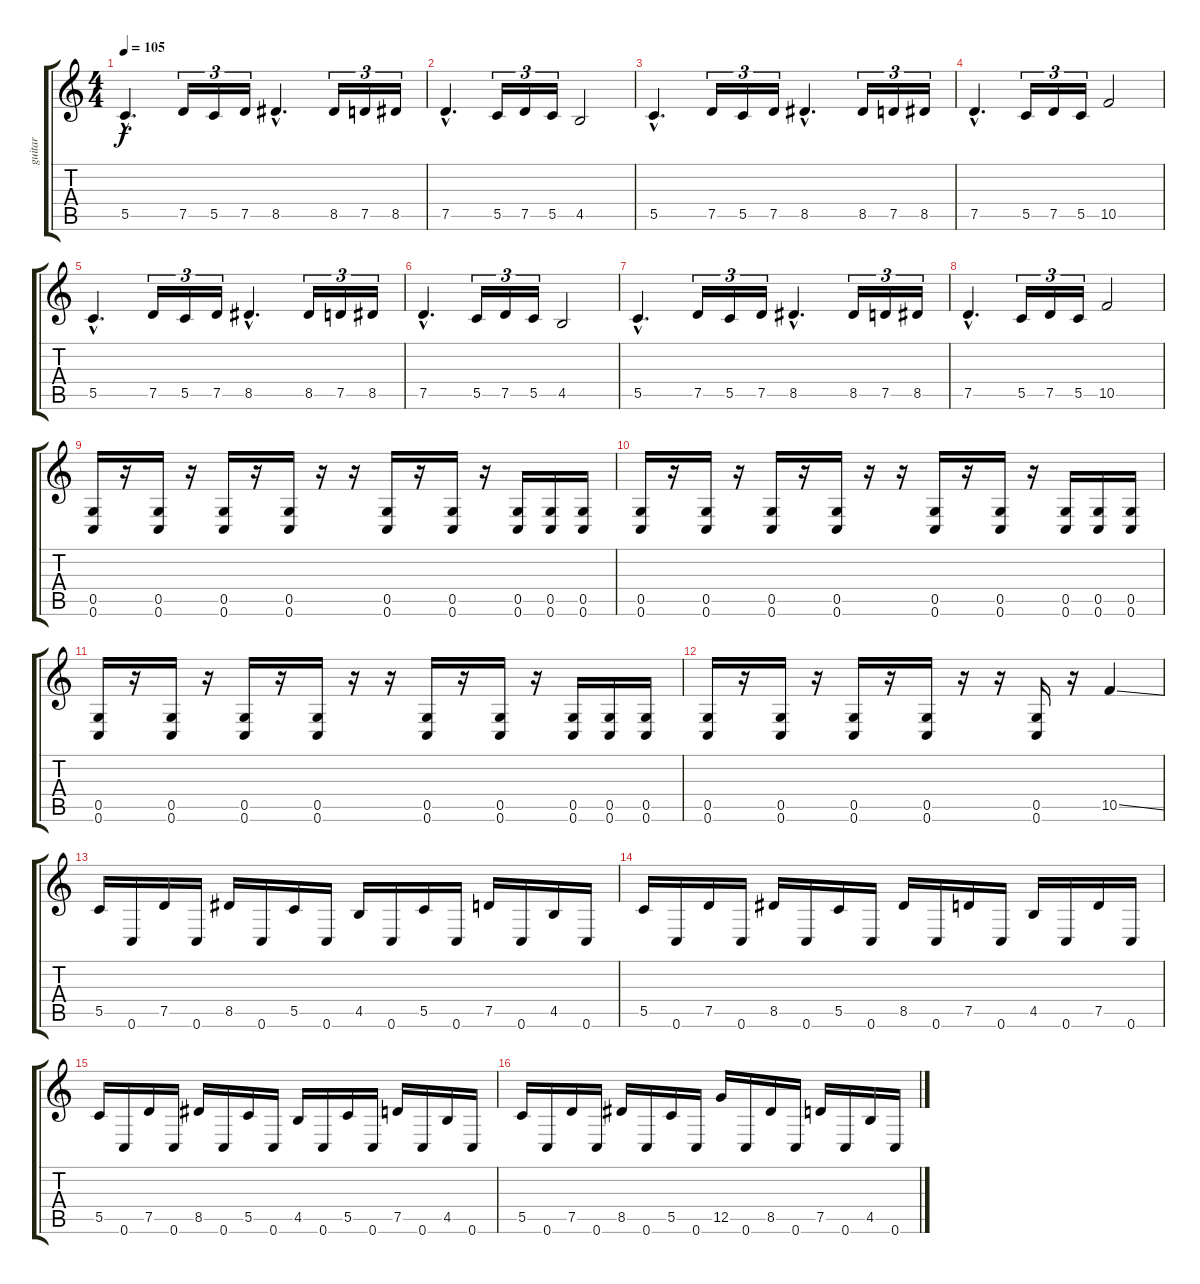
\track ("guitar" "guitar") {instrument overdrivenguitar}
\staff {score tabs}
\tuning (D4 A3 F3 C3 G2 C2) {hide}
\ts (4 4)
\tempo 105
\clef g2
\ks c
5.5{hac}.4{d dy f} 7.5.16{tu (3 2)} 5.5.16{tu (3 2)} 7.5.16{tu (3 2)} 8.5{hac}.4{d} 8.5.16{tu (3 2)} 7.5.16{tu (3 2)} 8.5.16{tu (3 2)} |
7.5{hac}.4{d} 5.5.16{tu (3 2)} 7.5.16{tu (3 2)} 5.5.16{tu (3 2)} 4.5.2 |
5.5{hac}.4{d} 7.5.16{tu (3 2)} 5.5.16{tu (3 2)} 7.5.16{tu (3 2)} 8.5{hac}.4{d} 8.5.16{tu (3 2)} 7.5.16{tu (3 2)} 8.5.16{tu (3 2)} |
7.5{hac}.4{d} 5.5.16{tu (3 2)} 7.5.16{tu (3 2)} 5.5.16{tu (3 2)} 10.5.2 |
5.5{hac}.4{d} 7.5.16{tu (3 2)} 5.5.16{tu (3 2)} 7.5.16{tu (3 2)} 8.5{hac}.4{d} 8.5.16{tu (3 2)} 7.5.16{tu (3 2)} 8.5.16{tu (3 2)} |
7.5{hac}.4{d} 5.5.16{tu (3 2)} 7.5.16{tu (3 2)} 5.5.16{tu (3 2)} 4.5.2 |
5.5{hac}.4{d} 7.5.16{tu (3 2)} 5.5.16{tu (3 2)} 7.5.16{tu (3 2)} 8.5{hac}.4{d} 8.5.16{tu (3 2)} 7.5.16{tu (3 2)} 8.5.16{tu (3 2)} |
7.5{hac}.4{d} 5.5.16{tu (3 2)} 7.5.16{tu (3 2)} 5.5.16{tu (3 2)} 10.5.2 |
(0.5 0.6).16 r.16 (0.5 0.6).16 r.16 (0.5 0.6).16 r.16 (0.5 0.6).16 r.16 r.16 (0.5 0.6).16 r.16 (0.5 0.6).16 r.16 (0.5 0.6).16 (0.5 0.6).16 (0.5 0.6).16 |
(0.5 0.6).16 r.16 (0.5 0.6).16 r.16 (0.5 0.6).16 r.16 (0.5 0.6).16 r.16 r.16 (0.5 0.6).16 r.16 (0.5 0.6).16 r.16 (0.5 0.6).16 (0.5 0.6).16 (0.5 0.6).16 |
(0.5 0.6).16 r.16 (0.5 0.6).16 r.16 (0.5 0.6).16 r.16 (0.5 0.6).16 r.16 r.16 (0.5 0.6).16 r.16 (0.5 0.6).16 r.16 (0.5 0.6).16 (0.5 0.6).16 (0.5 0.6).16 |
(0.5 0.6).16 r.16 (0.5 0.6).16 r.16 (0.5 0.6).16 r.16 (0.5 0.6).16 r.16 r.16 (0.5 0.6).16 r.16 10.5{ss}.4 |
5.5.16 0.6.16 7.5.16 0.6.16 8.5.16 0.6.16 5.5.16 0.6.16 4.5.16 0.6.16 5.5.16 0.6.16 7.5.16 0.6.16 4.5.16 0.6.16 |
5.5.16 0.6.16 7.5.16 0.6.16 8.5.16 0.6.16 5.5.16 0.6.16 8.5.16 0.6.16 7.5.16 0.6.16 4.5.16 0.6.16 7.5.16 0.6.16 |
5.5.16 0.6.16 7.5.16 0.6.16 8.5.16 0.6.16 5.5.16 0.6.16 4.5.16 0.6.16 5.5.16 0.6.16 7.5.16 0.6.16 4.5.16 0.6.16 |
5.5.16 0.6.16 7.5.16 0.6.16 8.5.16 0.6.16 5.5.16 0.6.16 12.5.16 0.6.16 8.5.16 0.6.16 7.5.16 0.6.16 4.5.16 0.6.16
